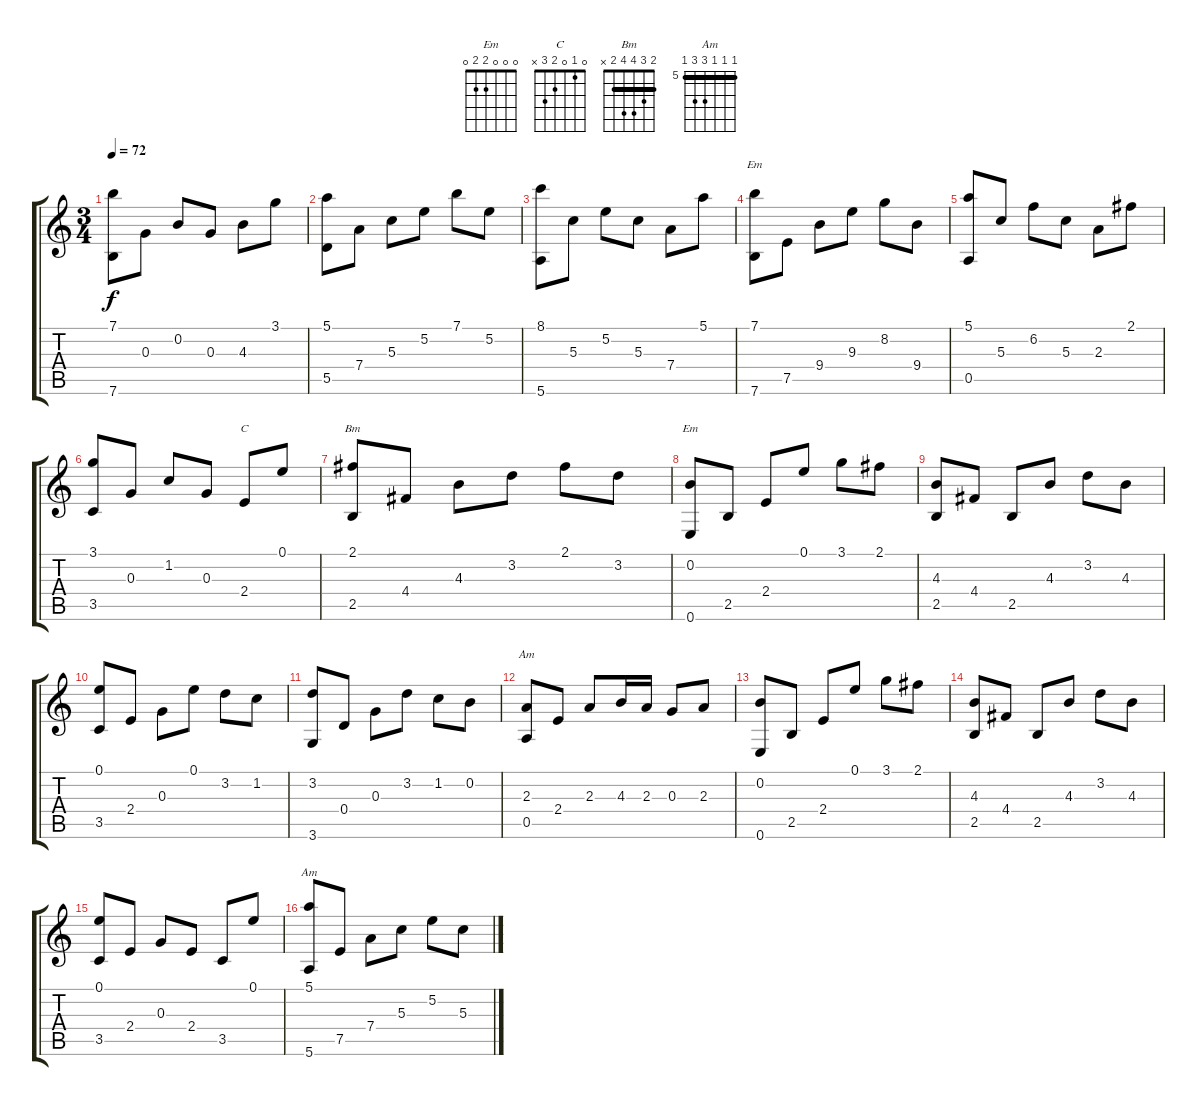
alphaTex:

\track "" {instrument acousticguitarnylon}
\staff {score tabs}
\tuning (E4 B3 G3 D3 A2 E2) {hide}
\chord ("Em" 7 8 9 9 7 x) {firstfret 7 barre 7}
\chord ("C" 0 1 0 2 3 x)
\chord ("Bm" 2 3 4 4 2 x) {barre 2}
\chord ("Em" 0 0 0 2 2 0)
\chord ("Am" 0 1 2 2 0 x)
\chord ("Am" 5 5 5 7 7 5) {firstfret 5 barre 5}
\ts (3 4)
\tempo 72
\clef g2
\ks c
(7.1 7.6).8{dy f} 0.3.8 0.2.8 0.3.8 4.3.8 3.1.8 |
(5.1 5.5).8 7.4.8 5.3.8 5.2.8 7.1.8 5.2.8 |
(8.1 5.6).8 5.3.8 5.2.8 5.3.8 7.4.8 5.1.8 |
(7.1 7.6).8{ch "Em"} 7.5.8 9.4.8 9.3.8 8.2.8 9.4.8 |
(5.1 0.5).8 5.3.8 6.2.8 5.3.8 2.3.8 2.1.8 |
(3.1 3.5).8 0.3.8 1.2.8 0.3.8 2.4.8{ch "C"} 0.1.8 |
(2.1 2.5).8{ch "Bm"} 4.4.8 4.3.8 3.2.8 2.1.8 3.2.8 |
(0.2 0.6).8{ch "Em"} 2.5.8 2.4.8 0.1.8 3.1.8 2.1.8 |
(4.3 2.5).8 4.4.8 2.5.8 4.3.8 3.2.8 4.3.8 |
(0.1 3.5).8 2.4.8 0.3.8 0.1.8 3.2.8 1.2.8 |
(3.2 3.6).8 0.4.8 0.3.8 3.2.8 1.2.8 0.2.8 |
(2.3 0.5).8{ch "Am"} 2.4.8 2.3.8 4.3.16 2.3.16 0.3.8 2.3.8 |
(0.2 0.6).8 2.5.8 2.4.8 0.1.8 3.1.8 2.1.8 |
(4.3 2.5).8 4.4.8 2.5.8 4.3.8 3.2.8 4.3.8 |
(0.1 3.5).8 2.4.8 0.3.8 2.4.8 3.5.8 0.1.8 |
(5.1 5.6).8{ch "Am"} 7.5.8 7.4.8 5.3.8 5.2.8 5.3.8
